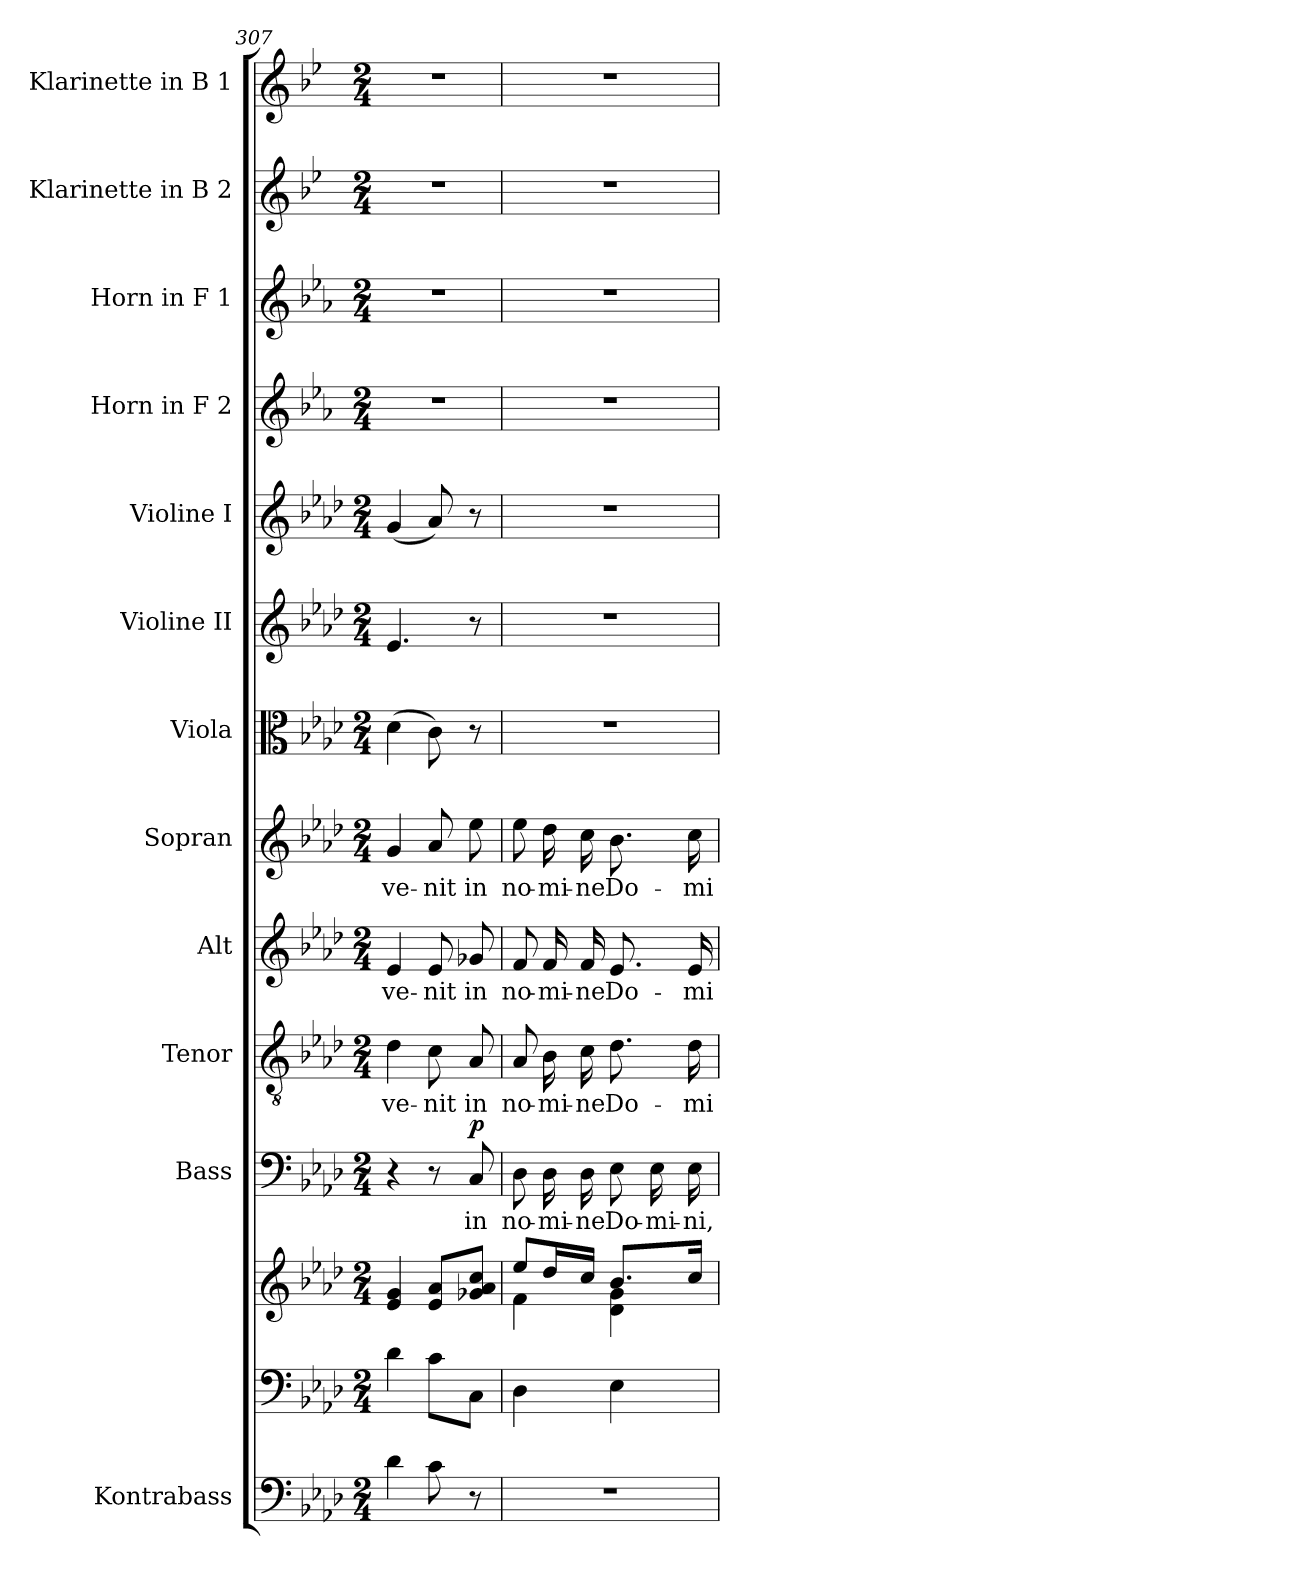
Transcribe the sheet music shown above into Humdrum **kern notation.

**kern	**kern	**kern	**kern	**text	**dynam	**kern	**text	**kern	**text	**kern	**text	**kern	**kern	**kern	**kern	**kern	**kern	**kern
*part13	*part12	*part12	*part11	*part11	*part11	*part10	*part10	*part9	*part9	*part8	*part8	*part7	*part6	*part5	*part4	*part3	*part2	*part1
*staff14	*staff13	*staff12	*staff11	*staff11	*staff11	*staff10	*staff10	*staff9	*staff9	*staff8	*staff8	*staff7	*staff6	*staff5	*staff4	*staff3	*staff2	*staff1
*I"Kontrabass	*	*	*I"Bass	*	*	*I"Tenor	*	*I"Alt	*	*I"Sopran	*	*I"Viola	*I"Violine II	*I"Violine I	*I"Horn in F 2	*I"Horn in F 1	*I"Klarinette in B 2	*I"Klarinette in B 1
*I'Kb.	*	*	*I'B	*	*	*I'T	*	*I'A	*	*I'S	*	*I'Vla.	*I'Vl. II	*I'Vl. I	*I'Hrn. 2	*I'Hrn. 1	*	*
*clefF4	*clefF4	*clefG2	*clefF4	*	*	*clefGv2	*	*clefG2	*	*clefG2	*	*clefC3	*clefG2	*clefG2	*clefG2	*clefG2	*clefG2	*clefG2
*ITrd7c12	*	*	*	*	*	*	*	*	*	*	*	*	*	*	*ITrd4c7	*ITrd4c7	*ITrd1c2	*ITrd1c2
*k[b-e-a-d-]	*k[b-e-a-d-]	*k[b-e-a-d-]	*k[b-e-a-d-]	*	*	*k[b-e-a-d-]	*	*k[b-e-a-d-]	*	*k[b-e-a-d-]	*	*k[b-e-a-d-]	*k[b-e-a-d-]	*k[b-e-a-d-]	*k[b-e-a-d-]	*k[b-e-a-d-]	*k[b-e-a-d-]	*k[b-e-a-d-]
*A-:	*A-:	*A-:	*A-:	*	*	*A-:	*	*A-:	*	*A-:	*	*A-:	*A-:	*A-:	*A-:	*A-:	*A-:	*A-:
*M2/4	*M2/4	*M2/4	*M2/4	*	*	*M2/4	*	*M2/4	*	*M2/4	*	*M2/4	*M2/4	*M2/4	*M2/4	*M2/4	*M2/4	*M2/4
=307	=307	=307	=307	=307	=307	=307	=307	=307	=307	=307	=307	=307	=307	=307	=307	=307	=307	=307
!	!	!	!	!	!	!	!LO:LY:b	!	!LO:LY:b	!	!LO:LY:b	!	!	!	!	!	!	!
4D-\	4d-\	4e-/ 4g/	4r	.	.	4d-\	ve-	4e-/	ve-	4g/	ve-	(>4d-\	4.e-/	(<4g/	2r	2r	2r	2r
!	!	!	!	!	!	!	!LO:LY:b	!	!LO:LY:b	!	!LO:LY:b	!	!	!	!	!	!	!
8C\	8c\L	8e-/ 8a-/L	8r	.	.	8c\	-nit	8e-/	-nit	8a-/	-nit	8c\)	.	8a-/)	.	.	.	.
!	!	!	!	!LO:LY:b	!LO:DY:a	!	!LO:LY:b	!	!LO:LY:b	!	!LO:LY:b	!	!	!	!	!	!	!
8r	8C\J	8g-X/ 8a-/ 8cc/J	8C/	in	p	8A-/	in	8g-X/	in	8ee-\	in	8r	8r	8r	.	.	.	.
=308	=308	=308	=308	=308	=308	=308	=308	=308	=308	=308	=308	=308	=308	=308	=308	=308	=308	=308
*	*	*^	*	*	*	*	*	*	*	*	*	*	*	*	*	*	*	*
!	!	!	!	!	!LO:LY:b	!	!	!LO:LY:b	!	!LO:LY:b	!	!LO:LY:b	!	!	!	!	!	!	!
2r	4D-\	8ee-/L	4f\	8D-\	no-	.	8A-/	no-	8f/	no-	8ee-\	no-	2r	2r	2r	2r	2r	2r	2r
!	!	!	!	!	!LO:LY:b	!	!	!LO:LY:b	!	!LO:LY:b	!	!LO:LY:b	!	!	!	!	!	!	!
.	.	16dd-/L	.	16D-\	-mi-	.	16B-\	-mi-	16f/	-mi-	16dd-\	-mi-	.	.	.	.	.	.	.
!	!	!	!	!	!LO:LY:b	!	!	!LO:LY:b	!	!LO:LY:b	!	!LO:LY:b	!	!	!	!	!	!	!
.	.	16cc/JJ	.	16D-\	-ne	.	16c\	-ne	16f/	-ne	16cc\	-ne	.	.	.	.	.	.	.
!	!	!	!	!	!LO:LY:b	!	!	!LO:LY:b	!	!LO:LY:b	!	!LO:LY:b	!	!	!	!	!	!	!
.	4E-\	8.b-/L	4d-\ 4g\	8E-\	Do-	.	8.d-\	Do-	8.e-/	Do-	8.b-\	Do-	.	.	.	.	.	.	.
!	!	!	!	!	!LO:LY:b	!	!	!	!	!	!	!	!	!	!	!	!	!	!
.	.	.	.	16E-\	-mi-	.	.	.	.	.	.	.	.	.	.	.	.	.	.
!	!	!	!	!	!LO:LY:b	!	!	!LO:LY:b	!	!LO:LY:b	!	!LO:LY:b	!	!	!	!	!	!	!
.	.	16cc/Jk	.	16E-\	-ni,	.	16d-\	-mi-	16e-/	-mi-	16cc\	-mi-	.	.	.	.	.	.	.
*	*	*v	*v	*	*	*	*	*	*	*	*	*	*	*	*	*	*	*	*
=	=	=	=	=	=	=	=	=	=	=	=	=	=	=	=	=	=	=
*-	*-	*-	*-	*-	*-	*-	*-	*-	*-	*-	*-	*-	*-	*-	*-	*-	*-	*-
